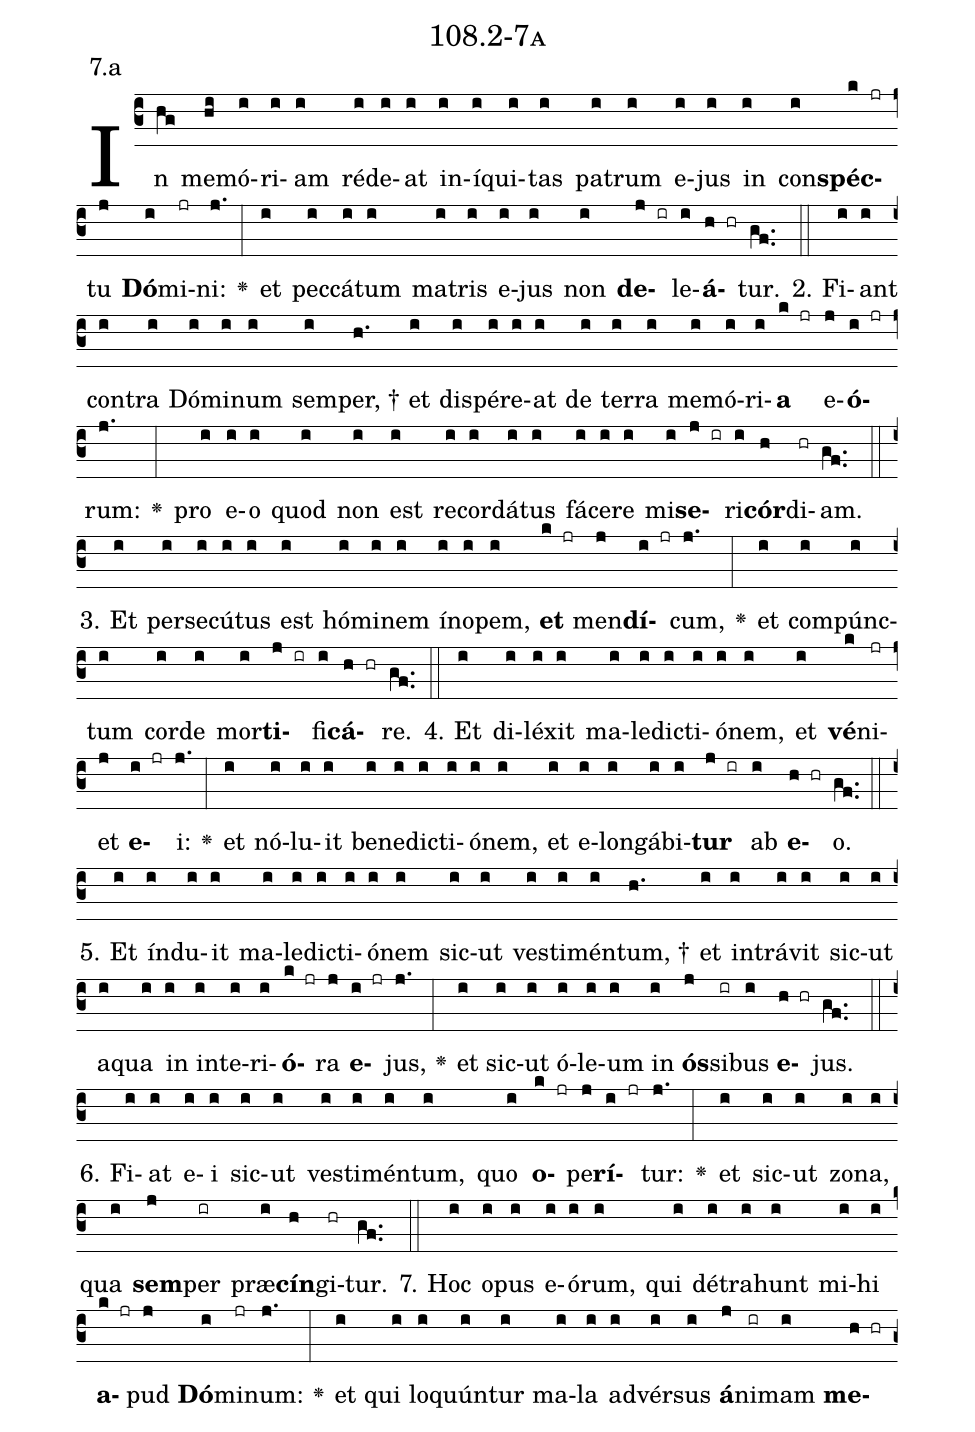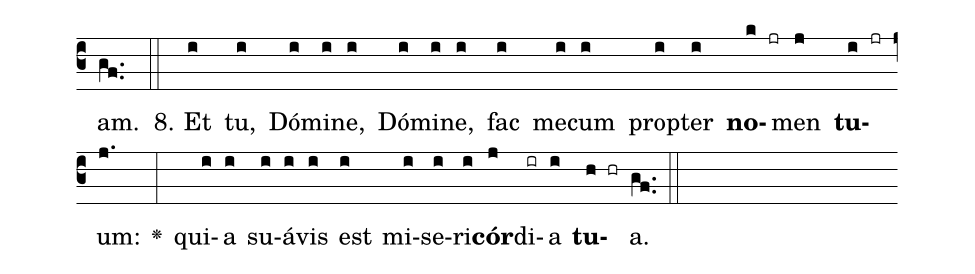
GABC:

name: 108.2-7a;
annotation: 7.a;
%%
(c3)In(hg) me(hi)mó(i)ri(i)am(i) réd(i)e(i)at(i) in(i)í(i)qui(i)tas(i) pa(i)trum(i) e(i)jus(i) in(i) con(i)<b>spéc</b>(k jr)tu(j) <b>Dó</b>(i)mi(jr)ni:(j.) <v>\greheightstar</v>(:) et(i) pec(i)cá(i)tum(i) ma(i)tris(i) e(i)jus(i) non(i) <b>de</b>(j ir)le(i)<b>á</b>(h hr)tur.(gf..) (::)
2. Fi(i)ant(i) con(i)tra(i) Dó(i)mi(i)num(i) sem(i)per, †(h.) et(i) dis(i)pér(i)e(i)at(i) de(i) ter(i)ra(i) me(i)mó(i)ri(i)<b>a</b>(k jr) e(j)<b>ó</b>(i jr)rum:(j.) <v>\greheightstar</v>(:) pro(i) e(i)o(i) quod(i) non(i) est(i) re(i)cor(i)dá(i)tus(i) fá(i)ce(i)re(i) mi(i)<b>se</b>(j ir)ri(i)<b>cór</b>(h)di(hr)am.(gf..) (::)
3. Et(i) per(i)se(i)cú(i)tus(i) est(i) hó(i)mi(i)nem(i) ín(i)o(i)pem,(i) <b>et</b>(k jr) men(j)<b>dí</b>(i jr)cum,(j.) <v>\greheightstar</v>(:) et(i) com(i)púnc(i)tum(i) cor(i)de(i) mor(i)<b>ti</b>(j ir)fi(i)<b>cá</b>(h hr)re.(gf..) (::)
4. Et(i) di(i)lé(i)xit(i) ma(i)le(i)dic(i)ti(i)ó(i)nem,(i) et(i) <b>vé</b>(k)ni(jr)et(j) <b>e</b>(i jr)i:(j.) <v>\greheightstar</v>(:) et(i) nó(i)lu(i)it(i) be(i)ne(i)dic(i)ti(i)ó(i)nem,(i) et(i) e(i)lon(i)gá(i)bi(i)<b>tur</b>(j ir) ab(i) <b>e</b>(h hr)o.(gf..) (::)
5. Et(i) índ(i)u(i)it(i) ma(i)le(i)dic(i)ti(i)ó(i)nem(i) sic(i)ut(i) ves(i)ti(i)mén(i)tum, †(h.) et(i) in(i)trá(i)vit(i) sic(i)ut(i) a(i)qua(i) in(i) in(i)te(i)ri(i)<b>ó</b>(k jr)ra(j) <b>e</b>(i jr)jus,(j.) <v>\greheightstar</v>(:) et(i) sic(i)ut(i) ó(i)le(i)um(i) in(i) <b>ós</b>(j)si(ir)bus(i) <b>e</b>(h hr)jus.(gf..) (::)
6. Fi(i)at(i) e(i)i(i) sic(i)ut(i) ves(i)ti(i)mén(i)tum,(i) quo(i) <b>o</b>(k jr)pe(j)<b>rí</b>(i jr)tur:(j.) <v>\greheightstar</v>(:) et(i) sic(i)ut(i) zo(i)na,(i) qua(i) <b>sem</b>(j)per(ir) præ(i)<b>cín</b>(h)gi(hr)tur.(gf..) (::)
7. Hoc(i) o(i)pus(i) e(i)ó(i)rum,(i) qui(i) dé(i)tra(i)hunt(i) mi(i)hi(i) <b>a</b>(k jr)pud(j) <b>Dó</b>(i)mi(jr)num:(j.) <v>\greheightstar</v>(:) et(i) qui(i) lo(i)quún(i)tur(i) ma(i)la(i) ad(i)vér(i)sus(i) <b>á</b>(j)ni(ir)mam(i) <b>me</b>(h hr)am.(gf..) (::)
8. Et(i) tu,(i) Dó(i)mi(i)ne,(i) Dó(i)mi(i)ne,(i) fac(i) me(i)cum(i) prop(i)ter(i) <b>no</b>(k jr)men(j) <b>tu</b>(i jr)um:(j.) <v>\greheightstar</v>(:) qui(i)a(i) su(i)á(i)vis(i) est(i) mi(i)se(i)ri(i)<b>cór</b>(j)di(ir)a(i) <b>tu</b>(h hr)a.(gf..) (::)
